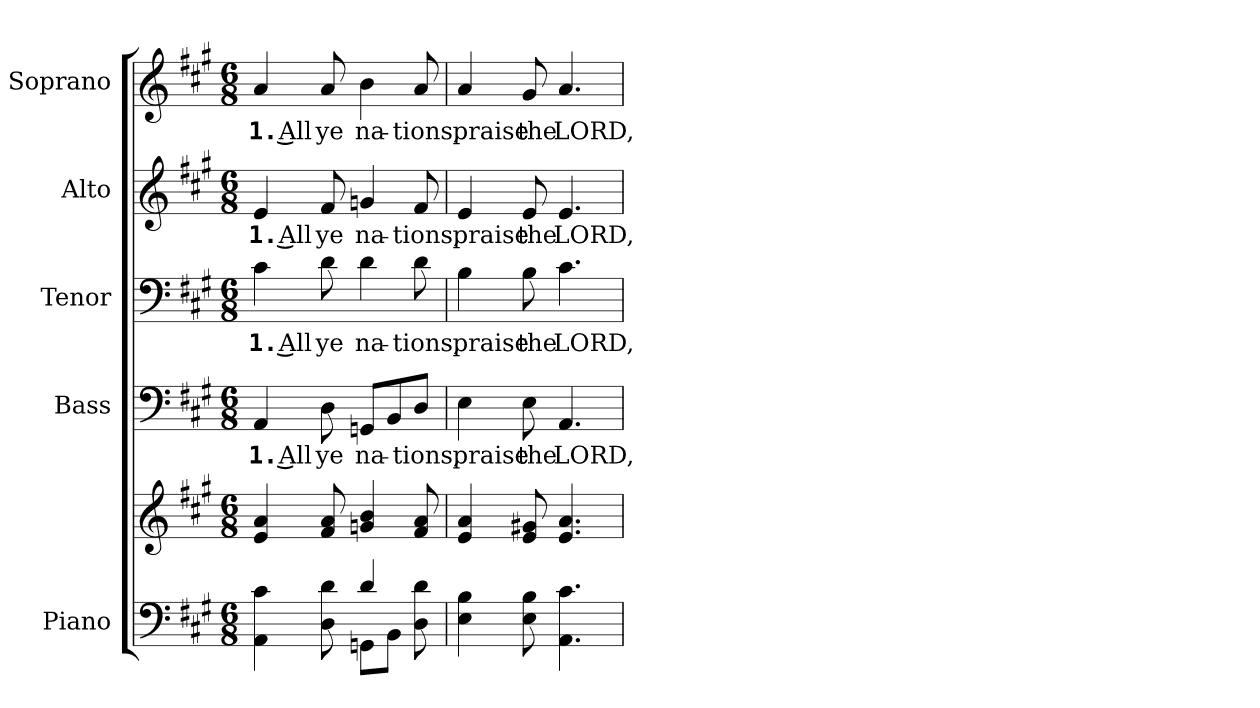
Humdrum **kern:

**kern	**kern	**kern	**text	**kern	**text	**kern	**text	**kern	**text
*part5	*part5	*part4	*part4	*part3	*part3	*part2	*part2	*part1	*part1
*staff6	*staff5	*staff4	*staff4	*staff3	*staff3	*staff2	*staff2	*staff1	*staff1
*I"Piano	*	*I"Bass	*	*I"Tenor	*	*I"Alto	*	*I"Soprano	*
*I'Pno.	*	*I'B.	*	*I'T.	*	*I'A.	*	*I'S.	*
!!LO:PB:g=z
*clefF4	*clefG2	*clefF4	*	*clefF4	*	*clefG2	*	*clefG2	*
*k[f#c#g#]	*k[f#c#g#]	*k[f#c#g#]	*	*k[f#c#g#]	*	*k[f#c#g#]	*	*k[f#c#g#]	*
*A:	*A:	*A:	*	*A:	*	*A:	*	*A:	*
*M6/8	*M6/8	*M6/8	*	*M6/8	*	*M6/8	*	*M6/8	*
*MM120	*MM120	*MM120	*	*MM120	*	*MM120	*	*MM120	*
=1	=1	=1	=1	=1	=1	=1	=1	=1	=1
*^	*	*	*	*	*	*	*	*	*
!	!	!	!	!LO:LY:b:color=#000000	!	!	!	!	!	!
!	!	!	!	!	!	!LO:LY:b:color=#000000	!	!	!	!
!	!	!	!	!	!	!	!	!LO:LY:b:color=#000000	!	!
!	!	!	!	!	!	!	!	!	!	!LO:LY:b:color=#000000
4AAi\ 4c#i	4.ryy	4ei/ 4ai	4AAi/	1. All	4c#i\	1. All	4ei/	1. All	4ai/	1. All
!	!	!	!	!LO:LY:b:color=#000000	!	!	!	!	!	!
!	!	!	!	!	!	!LO:LY:b:color=#000000	!	!	!	!
!	!	!	!	!	!	!	!	!LO:LY:b:color=#000000	!	!
!	!	!	!	!	!	!	!	!	!	!LO:LY:b:color=#000000
8Di\ 8di	.	8f#i/ 8ai	8Di\	ye	8di\	ye	8f#i/	ye	8ai/	ye
!	!	!	!	!LO:LY:b:color=#000000	!	!	!	!	!	!
!	!	!	!	!	!	!LO:LY:b:color=#000000	!	!	!	!
!	!	!	!	!	!	!	!	!LO:LY:b:color=#000000	!	!
!	!	!	!	!	!	!	!	!	!	!LO:LY:b:color=#000000
4di/	8GGni\L	4gni/ 4bi	8GGni/L	na-	4di\	na-	4gni/	na-	4bi\	na-
.	8BBi\J	.	8BBi/	.	.	.	.	.	.	.
!	!	!	!	!LO:LY:b:color=#000000	!	!	!	!	!	!
!	!	!	!	!	!	!LO:LY:b:color=#000000	!	!	!	!
!	!	!	!	!	!	!	!	!LO:LY:b:color=#000000	!	!
!	!	!	!	!	!	!	!	!	!	!LO:LY:b:color=#000000
8Di\ 8di	8ryy	8f#i/ 8ai	8Di/J	-tions,	8di\	-tions,	8f#i/	-tions,	8ai/	-tions,
*v	*v	*	*	*	*	*	*	*	*	*
=2	=2	=2	=2	=2	=2	=2	=2	=2	=2
*^	*	*	*	*	*	*	*	*	*
!	!	!	!	!LO:LY:b:color=#000000	!	!	!	!	!	!
*v	*v	*	*	*	*	*	*	*	*	*
*^	*	*	*	*	*	*	*	*	*
!	!	!	!	!	!	!LO:LY:b:color=#000000	!	!	!	!
*v	*v	*	*	*	*	*	*	*	*	*
*^	*	*	*	*	*	*	*	*	*
!	!	!	!	!	!	!	!	!LO:LY:b:color=#000000	!	!
*v	*v	*	*	*	*	*	*	*	*	*
*^	*	*	*	*	*	*	*	*	*
!	!	!	!	!	!	!	!	!	!	!LO:LY:b:color=#000000
*v	*v	*	*	*	*	*	*	*	*	*
4Ei\ 4Bi	4ei/ 4ai	4Ei\	praise	4Bi\	praise	4ei/	praise	4ai/	praise
!	!	!	!LO:LY:b:color=#000000	!	!	!	!	!	!
!	!	!	!	!	!LO:LY:b:color=#000000	!	!	!	!
!	!	!	!	!	!	!	!LO:LY:b:color=#000000	!	!
!	!	!	!	!	!	!	!	!	!LO:LY:b:color=#000000
8Ei\ 8Bi	8ei/ 8g#Xi	8Ei\	the	8Bi\	the	8ei/	the	8g#i/	the
!	!	!	!LO:LY:b:color=#000000	!	!	!	!	!	!
!	!	!	!	!	!LO:LY:b:color=#000000	!	!	!	!
!	!	!	!	!	!	!	!LO:LY:b:color=#000000	!	!
!	!	!	!	!	!	!	!	!	!LO:LY:b:color=#000000
4.AAi\ 4.c#i	4.ei/ 4.ai	4.AAi/	LORD,	4.c#i\	LORD,	4.ei/	LORD,	4.ai/	LORD,
=	=	=	=	=	=	=	=	=	=
*-	*-	*-	*-	*-	*-	*-	*-	*-	*-
